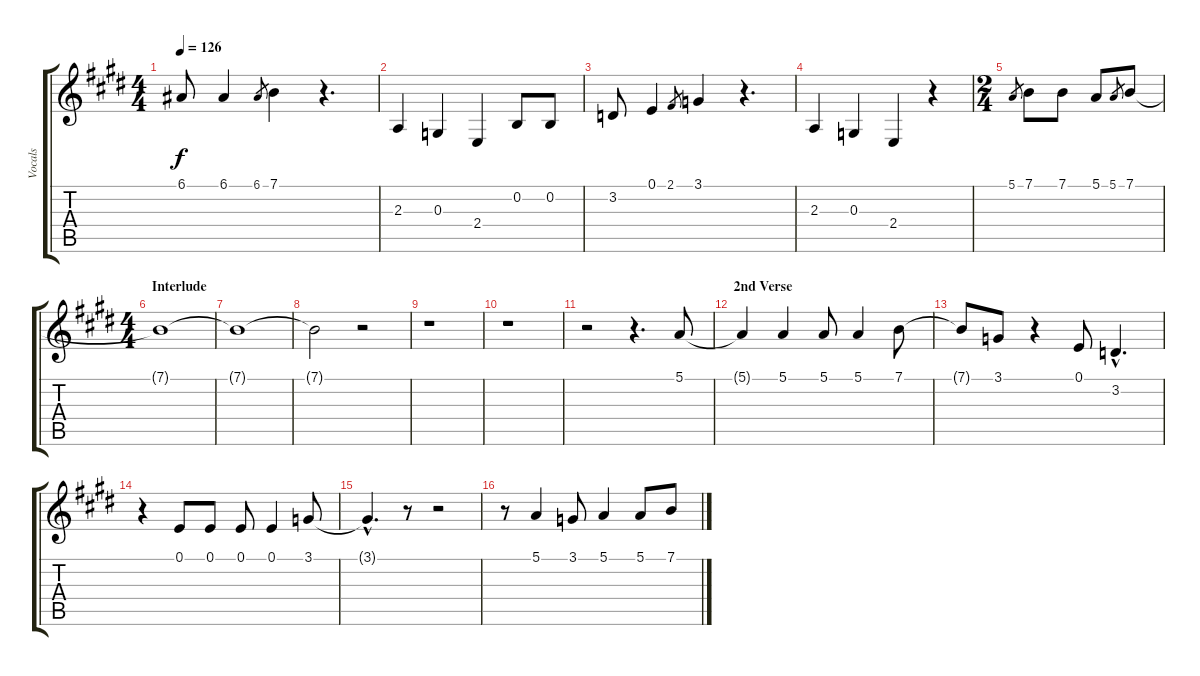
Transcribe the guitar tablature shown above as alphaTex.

\track ("Vocals" "Vocals") {instrument lead2sawtooth}
\staff {score tabs}
\tuning (E4 B3 G3 D3 A2 E2) {hide}
\ts (4 4)
\tempo 126
\clef g2
\ks e
6.1.8{dy f} 6.1.4 6.1.8{gr} 7.1.4 r.4{d} |
2.3.4 0.3.4 2.4.4 0.2.8 0.2.8 |
3.2.8 0.1.4 2.1.8{gr} 3.1.4 r.4{d} |
2.3.4 0.3.4 2.4.4 r.4 |
\ts (2 4)
5.1.8{gr} 7.1.8 7.1.8 5.1.8 5.1.8{gr} 7.1.8 |
\ts (4 4)
\section ("" "Interlude")
7.1{t}.1 |
7.1{t}.1 |
7.1{t}.2 r.2 |
r.1 |
r.1 |
r.2 r.4{d} 5.1.8 |
\section ("" "2nd Verse")
5.1{t}.4 5.1.4 5.1.8 5.1.4 7.1.8 |
7.1{t}.8 3.1.8 r.4 0.1.8 3.2{hac}.4{d} |
r.4 0.1.8 0.1.8 0.1.8 0.1.4 3.1.8 |
3.1{hac t}.4{d} r.8 r.2 |
r.8 5.1.4 3.1.8 5.1.4 5.1.8 7.1.8
